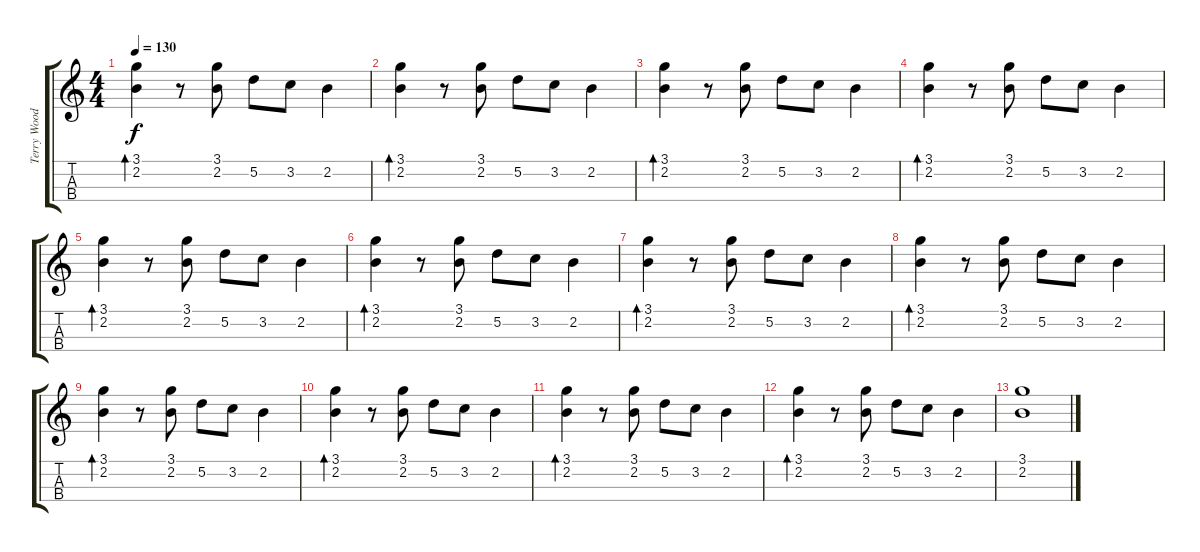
\track ("Terry Woods - mandoline" "Terry Wood") {instrument acousticguitarsteel}
\staff {score tabs}
\tuning (E4 A3 D3 G2) {hide}
\ts (4 4)
\tempo 130
\clef g2
\ks c
(3.1 2.2).4{bd 240 dy f} r.8 (3.1 2.2).8 5.2.8 3.2.8 2.2.4 |
(3.1 2.2).4{bd 240} r.8 (3.1 2.2).8 5.2.8 3.2.8 2.2.4 |
(3.1 2.2).4{bd 240} r.8 (3.1 2.2).8 5.2.8 3.2.8 2.2.4 |
(3.1 2.2).4{bd 240} r.8 (3.1 2.2).8 5.2.8 3.2.8 2.2.4 |
(3.1 2.2).4{bd 240} r.8 (3.1 2.2).8 5.2.8 3.2.8 2.2.4 |
(3.1 2.2).4{bd 240} r.8 (3.1 2.2).8 5.2.8 3.2.8 2.2.4 |
(3.1 2.2).4{bd 240} r.8 (3.1 2.2).8 5.2.8 3.2.8 2.2.4 |
(3.1 2.2).4{bd 240} r.8 (3.1 2.2).8 5.2.8 3.2.8 2.2.4 |
(3.1 2.2).4{bd 240} r.8 (3.1 2.2).8 5.2.8 3.2.8 2.2.4 |
(3.1 2.2).4{bd 240} r.8 (3.1 2.2).8 5.2.8 3.2.8 2.2.4 |
(3.1 2.2).4{bd 240} r.8 (3.1 2.2).8 5.2.8 3.2.8 2.2.4 |
(3.1 2.2).4{bd 240} r.8 (3.1 2.2).8 5.2.8 3.2.8 2.2.4 |
(3.1 2.2).1
